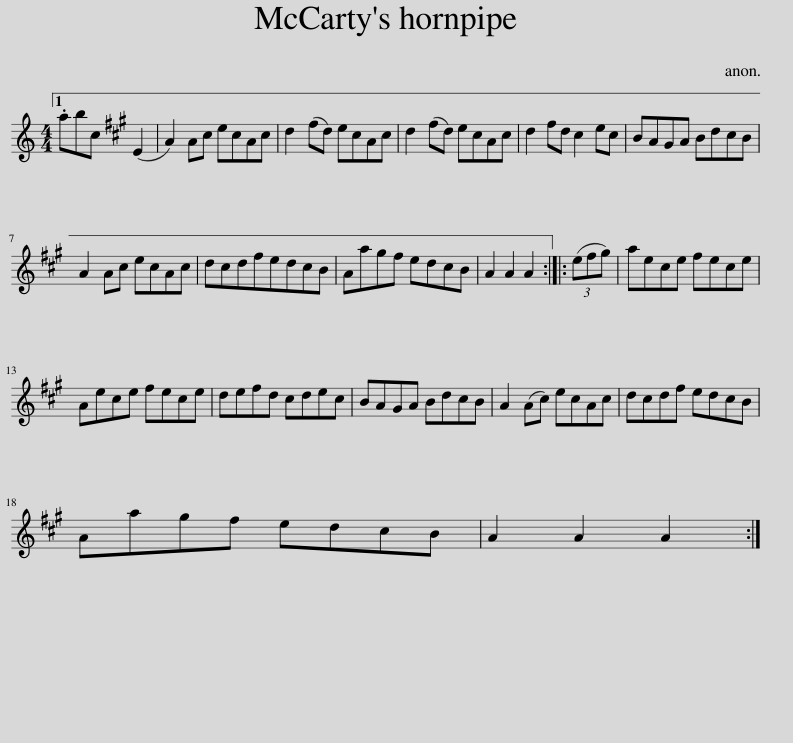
X:1
L:1/8
M:4/4
I:linebreak $
K:C
V:1 treble
V:1
 .abc (E2 | A2) A^c ecAc | d2 (^fd) e^cAc | d2 (^fd) e^cAc | d2 ^fd ^c2 ec | %5
 BA^GA Bd^cB |$ A2 A^c ecAc | d^cd^fedcB | Aa^g^f ed^cB | A2 A2 A2 :: %10
 (3(e^f^g) | ae^ce ^fece |$ Ae^ce ^fece | de^fd ^cdec | BA^GA Bd^cB | %15
 A2 (A^c) ecAc | d^cd^f edcB |$ Aa^g^f ed^cB | A2 A2 A2 :| %19
